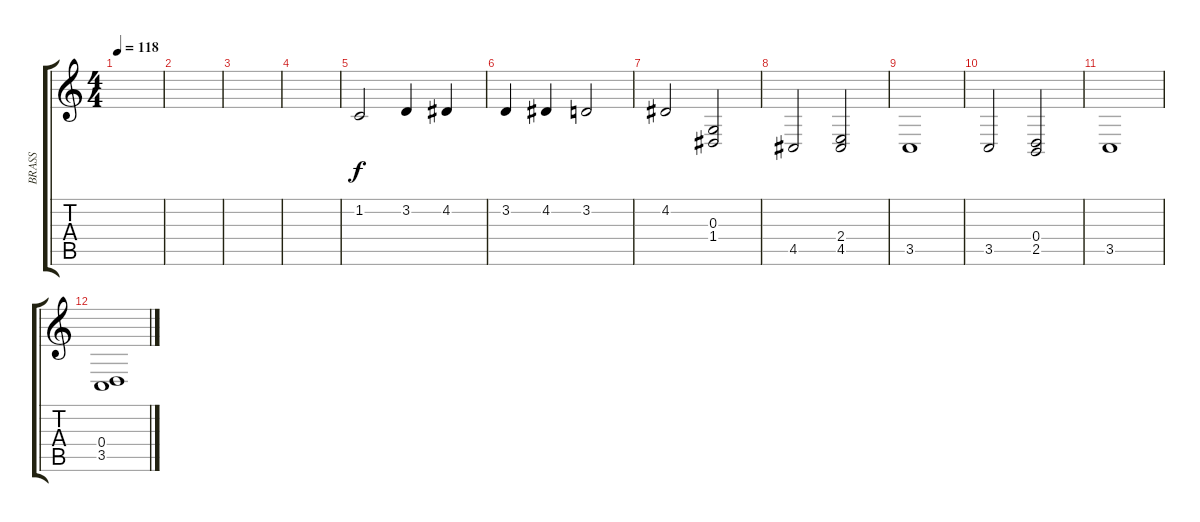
\track ("BRASS" "BRASS") {instrument synthbrass2}
\staff {score tabs}
\tuning (E4 B3 G3 D3 A2 E2) {hide}
\ts (4 4)
\tempo 118
\clef g2
\ks c
|
|
|
|
1.2.2 3.2.4 4.2.4 |
3.2.4 4.2.4 3.2.2 |
4.2.2 (0.3 1.4).2 |
4.5.2 (2.4 4.5).2 |
3.5.1 |
3.5.2 (0.4 2.5).2 |
3.5.1 |
(0.4 3.5).1
